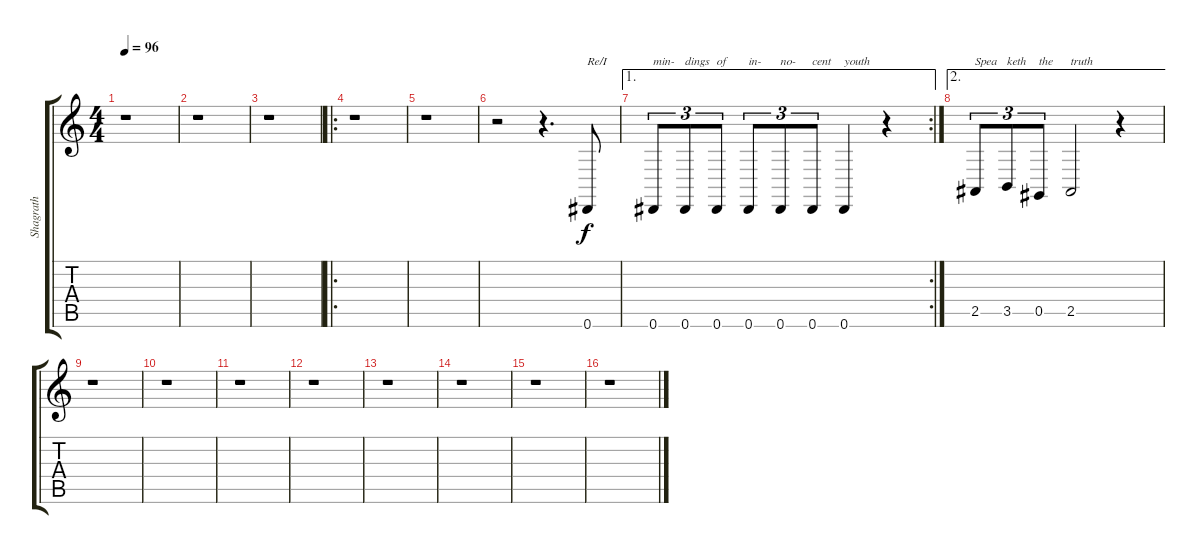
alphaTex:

\track ("Shagrath" "Shagrath") {solo instrument tuba}
\staff {score tabs}
\tuning (Eb4 Bb3 Gb3 Db3 Ab2 Eb2) {hide}
\ts (4 4)
\tempo 96
\clef g2
\ks c
r.1{dy f} |
r.1 |
r.1 |
\ro
r.1 |
r.1 |
r.2 r.4{d} 0.6.8{txt "Re/I"} |
\ae 1
\rc 2
0.6.8{tu (3 2) txt "min-"} 0.6.8{tu (3 2) txt "dings"} 0.6.8{tu (3 2) txt "of"} 0.6.8{tu (3 2) txt "in-"} 0.6.8{tu (3 2) txt "no-"} 0.6.8{tu (3 2) txt "cent"} 0.6.4{txt "youth"} r.4 |
\ae 2
2.5.8{tu (3 2) txt "Spea"} 3.5.8{tu (3 2) txt "keth"} 0.5.8{tu (3 2) txt "the"} 2.5.2{txt "truth"} r.4 |
r.1 |
r.1 |
r.1 |
r.1 |
r.1 |
r.1 |
r.1 |
r.1
